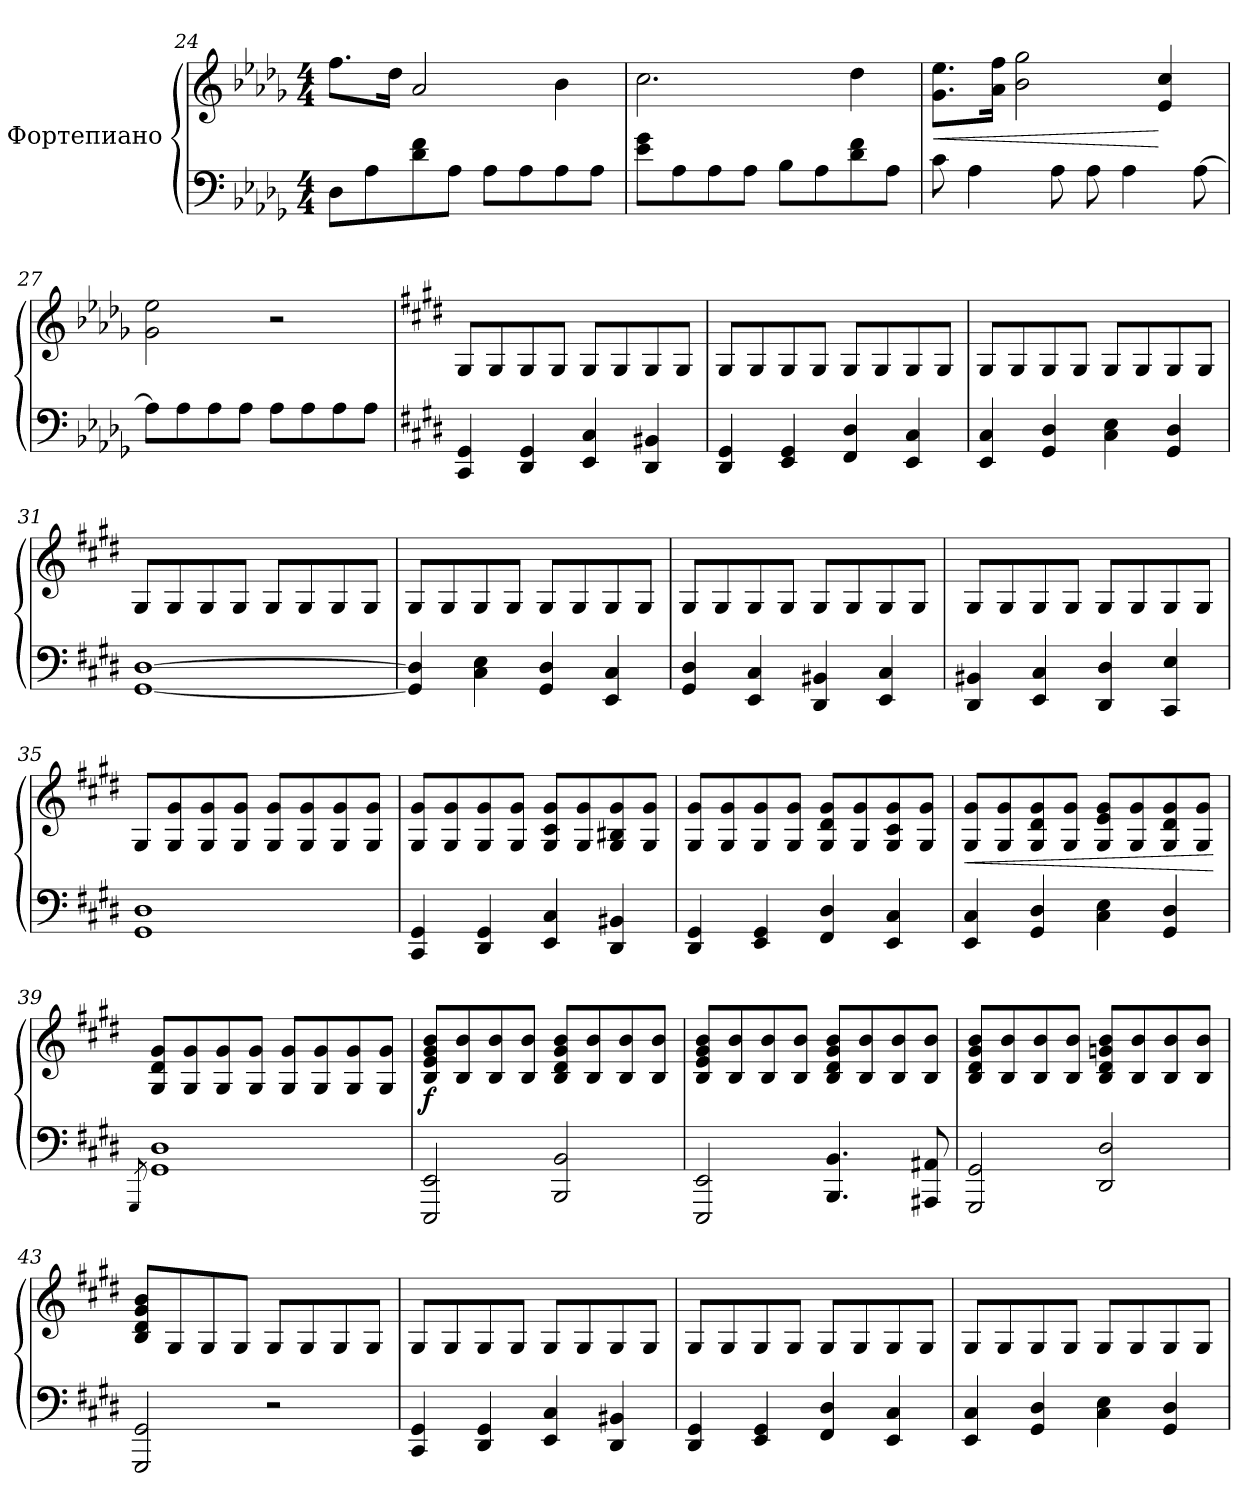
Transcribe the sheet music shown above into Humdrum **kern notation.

**kern	**kern	**dynam
*part1	*part1	*part1
*staff2	*staff1	*staff1/2
*I"Фортепиано	*	*
*clefF4	*clefG2	*
*k[b-e-a-d-g-]	*k[b-e-a-d-g-]	*
*M4/4	*M4/4	*
=24	=24	=24
8D-\L	8.ff\L	.
8A-\	.	.
.	16dd-\Jk	.
8d-\ 8f\	2a-/	.
8A-\J	.	.
8A-\L	.	.
8A-\	.	.
8A-\	4b-\	.
8A-\J	.	.
=25	=25	=25
8e-\ 8g-\L	2.cc\	.
8A-\	.	.
8A-\	.	.
8A-\J	.	.
8B-\L	.	.
8A-\	.	.
8d-\ 8f\	4dd-\	.
8A-\J	.	.
=26	=26	=26
!	!	!LO:HP:b
8c\	8.g-\ 8.ee-\L	<
4A-\	.	.
.	16a-\ 16ff\Jk	.
.	2b-\ 2gg-\	.
8A-\	.	.
8A-\	.	.
4A-\	.	.
.	4e-/ 4cc/	[
[8A-\	.	.
!!LO:LB:g=z
=27	=27	=27
8A-\L]	2g-\ 2ee-\	.
8A-\	.	.
8A-\	.	.
8A-\J	.	.
8A-\L	2r	.
8A-\	.	.
8A-\	.	.
8A-\J	.	.
=28	=28	=28
*k[f#c#g#d#]	*k[f#c#g#d#]	*
4CC#/ 4GG#/	8G#/L	.
.	8G#/	.
4DD#/ 4GG#/	8G#/	.
.	8G#/J	.
4EE/ 4C#/	8G#/L	.
.	8G#/	.
4DD#/ 4BB#X/	8G#/	.
.	8G#/J	.
=29	=29	=29
4DD#/ 4GG#/	8G#/L	.
.	8G#/	.
4EE/ 4GG#/	8G#/	.
.	8G#/J	.
4FF#/ 4D#/	8G#/L	.
.	8G#/	.
4EE/ 4C#/	8G#/	.
.	8G#/J	.
=30	=30	=30
4EE/ 4C#/	8G#/L	.
.	8G#/	.
4GG#/ 4D#/	8G#/	.
.	8G#/J	.
4C#\ 4E\	8G#/L	.
.	8G#/	.
4GG#/ 4D#/	8G#/	.
.	8G#/J	.
!!LO:LB:g=z
=31	=31	=31
[1GG# [1D#	8G#/L	.
.	8G#/	.
.	8G#/	.
.	8G#/J	.
.	8G#/L	.
.	8G#/	.
.	8G#/	.
.	8G#/J	.
=32	=32	=32
4GG#/] 4D#/]	8G#/L	.
.	8G#/	.
4C#\ 4E\	8G#/	.
.	8G#/J	.
4GG#/ 4D#/	8G#/L	.
.	8G#/	.
4EE/ 4C#/	8G#/	.
.	8G#/J	.
=33	=33	=33
4GG#/ 4D#/	8G#/L	.
.	8G#/	.
4EE/ 4C#/	8G#/	.
.	8G#/J	.
4DD#/ 4BB#X/	8G#/L	.
.	8G#/	.
4EE/ 4C#/	8G#/	.
.	8G#/J	.
!!LO:LB:g=z
=34	=34	=34
4DD#/ 4BB#X/	8G#/L	.
.	8G#/	.
4EE/ 4C#/	8G#/	.
.	8G#/J	.
4DD#/ 4D#/	8G#/L	.
.	8G#/	.
4CC#/ 4E/	8G#/	.
.	8G#/J	.
=35	=35	=35
1GG# 1D#	8G#/L	.
.	8G#/ 8g#/	.
.	8G#/ 8g#/	.
.	8G#/ 8g#/J	.
.	8G#/ 8g#/L	.
.	8G#/ 8g#/	.
.	8G#/ 8g#/	.
.	8G#/ 8g#/J	.
=36	=36	=36
4CC#/ 4GG#/	8G#/ 8g#/L	.
.	8G#/ 8g#/	.
4DD#/ 4GG#/	8G#/ 8g#/	.
.	8G#/ 8g#/J	.
4EE/ 4C#/	8G#/ 8c#/ 8g#/L	.
.	8G#/ 8g#/	.
4DD#/ 4BB#X/	8G#/ 8B#X/ 8g#/	.
.	8G#/ 8g#/J	.
!!LO:LB:g=z
=37	=37	=37
4DD#/ 4GG#/	8G#/ 8g#/L	.
.	8G#/ 8g#/	.
4EE/ 4GG#/	8G#/ 8g#/	.
.	8G#/ 8g#/J	.
4FF#/ 4D#/	8G#/ 8d#/ 8g#/L	.
.	8G#/ 8g#/	.
4EE/ 4C#/	8G#/ 8c#/ 8g#/	.
.	8G#/ 8g#/J	.
=38	=38	=38
!	!	!LO:HP:b
4EE/ 4C#/	8G#/ 8g#/L	<
.	8G#/ 8g#/	.
4GG#/ 4D#/	8G#/ 8d#/ 8g#/	.
.	8G#/ 8g#/J	.
4C#\ 4E\	8G#/ 8e/ 8g#/L	.
.	8G#/ 8g#/	.
4GG#/ 4D#/	8G#/ 8d#/ 8g#/	.
.	8G#/ 8g#/J	.
.	.	[
=39	=39	=39
8qGGG#/	.	.
1GG# 1D#	8G#/ 8d#/ 8g#/L	.
.	8G#/ 8g#/	.
.	8G#/ 8g#/	.
.	8G#/ 8g#/J	.
.	8G#/ 8g#/L	.
.	8G#/ 8g#/	.
.	8G#/ 8g#/	.
.	8G#/ 8g#/J	.
!!LO:LB:g=z
=40	=40	=40
!	!	!LO:DY:b
2EEE/ 2EE/	8B/ 8e/ 8g#/ 8b/L	f
.	8B/ 8b/	.
.	8B/ 8b/	.
.	8B/ 8b/J	.
2BBB/ 2BB/	8B/ 8d#/ 8g#/ 8b/L	.
.	8B/ 8b/	.
.	8B/ 8b/	.
.	8B/ 8b/J	.
=41	=41	=41
2EEE/ 2EE/	8B/ 8e/ 8g#/ 8b/L	.
.	8B/ 8b/	.
.	8B/ 8b/	.
.	8B/ 8b/J	.
4.BBB/ 4.BB/	8B/ 8d#/ 8g#/ 8b/L	.
.	8B/ 8b/	.
.	8B/ 8b/	.
8AAA#X/ 8AA#X/	8B/ 8b/J	.
=42	=42	=42
2GGG#/ 2GG#/	8B/ 8d#/ 8g#/ 8b/L	.
.	8B/ 8b/	.
.	8B/ 8b/	.
.	8B/ 8b/J	.
2DD#/ 2D#/	8B/ 8d#/ 8gn/ 8b/L	.
.	8B/ 8b/	.
.	8B/ 8b/	.
.	8B/ 8b/J	.
!!LO:PB:g=z
=43	=43	=43
2GGG#/ 2GG#/	8B/ 8d#/ 8g#/ 8b/L	.
.	8G#/	.
.	8G#/	.
.	8G#/J	.
2r	8G#/L	.
.	8G#/	.
.	8G#/	.
.	8G#/J	.
=44	=44	=44
4CC#/ 4GG#/	8G#/L	.
.	8G#/	.
4DD#/ 4GG#/	8G#/	.
.	8G#/J	.
4EE/ 4C#/	8G#/L	.
.	8G#/	.
4DD#/ 4BB#X/	8G#/	.
.	8G#/J	.
=45	=45	=45
4DD#/ 4GG#/	8G#/L	.
.	8G#/	.
4EE/ 4GG#/	8G#/	.
.	8G#/J	.
4FF#/ 4D#/	8G#/L	.
.	8G#/	.
4EE/ 4C#/	8G#/	.
.	8G#/J	.
!!LO:LB:g=z
=46	=46	=46
4EE/ 4C#/	8G#/L	.
.	8G#/	.
4GG#/ 4D#/	8G#/	.
.	8G#/J	.
4C#\ 4E\	8G#/L	.
.	8G#/	.
4GG#/ 4D#/	8G#/	.
.	8G#/J	.
=	=	=
*-	*-	*-
